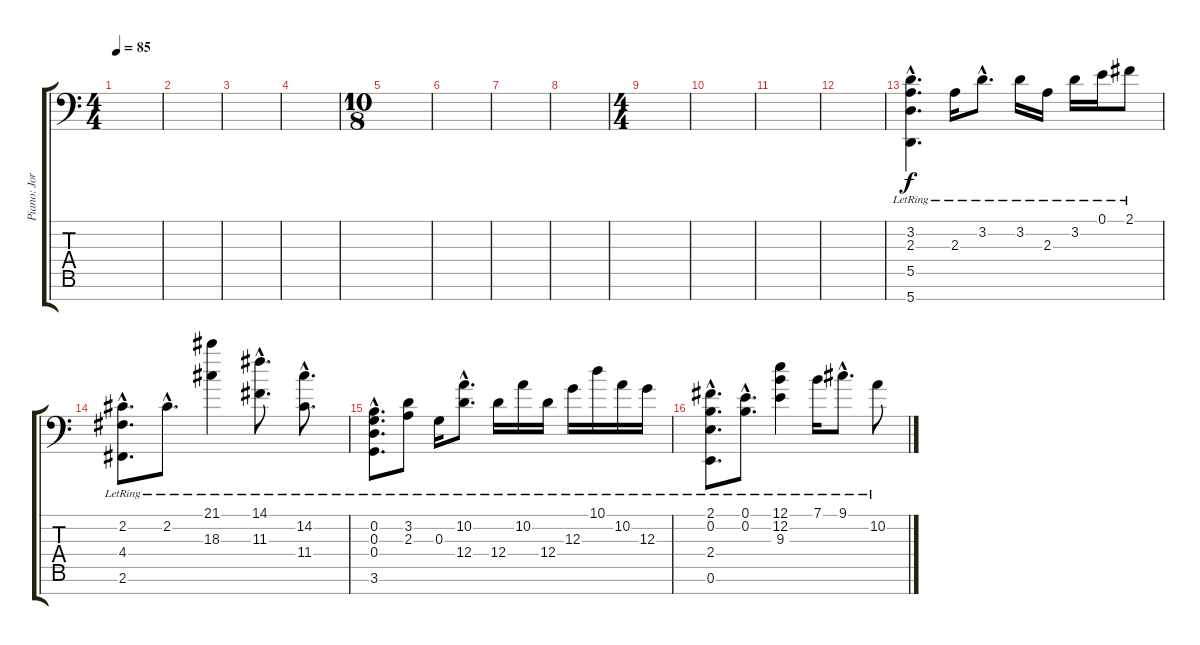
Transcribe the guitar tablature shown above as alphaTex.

\track ("Piano: Jordan Rudess" "Piano: Jor") {instrument acousticgrandpiano}
\staff {score tabs}
\tuning (E4 B3 G3 D3 A2 E2 A1) {hide}
\ts (4 4)
\tempo 85
\clef f4
\ks c
|
|
|
|
\ts (10 8)
|
|
|
|
\ts (4 4)
|
|
|
|
(3.2{hac lr} 2.3{hac lr} 5.5{hac lr} 5.7{hac lr}).4{d} 2.3{lr}.16 3.2{hac lr}.8{d} 3.2{lr}.16 2.3{lr}.16 3.2{lr}.16 0.1{lr}.16 2.1{lr}.8 |
(2.2{hac lr} 4.4{hac lr} 2.6{hac lr}).8{d} 2.2{hac lr}.8{d} (21.1{lr} 18.3{lr}).4 (14.1{hac lr} 11.3{hac lr}).8{d} (14.2{hac lr} 11.4{hac lr}).8{d} |
(0.2{hac lr} 0.3{hac lr} 0.4{hac lr} 3.6{hac lr}).8{d} (3.2{lr} 2.3{lr}).8 0.3{lr}.16 (10.2{hac lr} 12.4{hac lr}).8{d} 12.4{lr}.16 10.2{lr}.16 12.4{lr}.16 12.3{lr}.16 10.1{lr}.16 10.2{lr}.16 12.3{lr}.16 |
(2.1{hac lr} 0.2{hac lr} 2.4{hac lr} 0.6{hac lr}).8{d} (0.1{hac lr} 0.2{hac lr}).8{d} (12.1{lr} 12.2{lr} 9.3{lr}).4 7.1{lr}.16 9.1{hac lr}.8{d} 10.2{lr}.8
